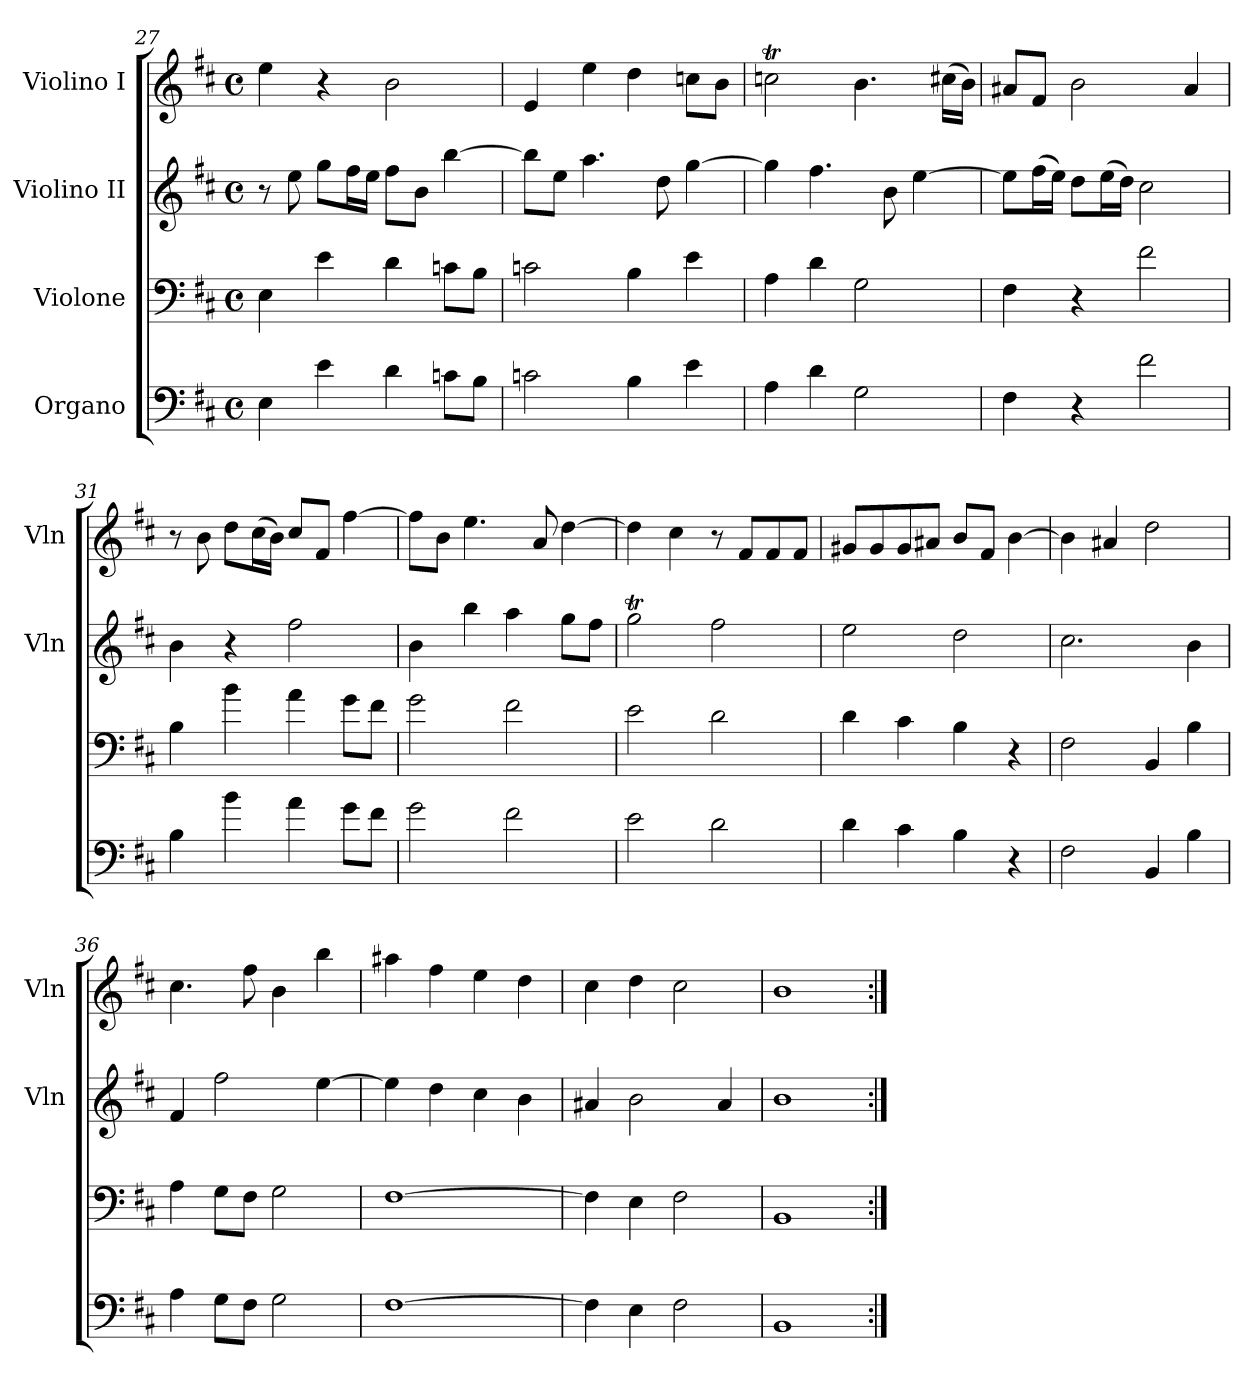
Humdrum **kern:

**kern	**kern	**kern	**kern
*part4	*part3	*part2	*part1
*staff4	*staff3	*staff2	*staff1
*I"Organo	*I"Violone	*I"Violino II	*I"Violino I
*	*	*I'Vln	*I'Vln
*clefF4	*clefF4	*clefG2	*clefG2
*k[f#c#]	*k[f#c#]	*k[f#c#]	*k[f#c#]
*b:	*b:	*b:	*b:
*M4/4	*M4/4	*M4/4	*M4/4
*met(c)	*met(c)	*met(c)	*met(c)
=27	=27	=27	=27
4E	4E	8r	4ee
.	.	8ee	.
4e	4e	8ggL	4r
.	.	16ff#L	.
.	.	16eeJJ	.
4d	4d	8ff#L	2b
.	.	8bJ	.
8cnL	8cnL	[4bb	.
8BJ	8BJ	.	.
=28	=28	=28	=28
2cn	2cn	8bbL]	4e
.	.	8eeJ	.
.	.	4.aa	4ee
4B	4B	.	4dd
.	.	8dd	.
4e	4e	[4gg	8ccnL
.	.	.	8bJ
=29	=29	=29	=29
4A	4A	4gg]	2ccnT
4d	4d	4.ff#	.
2G	2G	.	4.b
.	.	8b	.
.	.	[4ee	.
.	.	.	(16cc#XLL
.	.	.	16bJJ)
=30	=30	=30	=30
4F#	4F#	8eeL]	8a#XL
.	.	(16ff#L	8f#J
.	.	16eeJJ)	.
4r	4r	8ddL	2b
.	.	(16eeL	.
.	.	16ddJJ)	.
2f#	2f#	2cc#	.
.	.	.	4a#
=31	=31	=31	=31
4B	4B	4b	8r
.	.	.	8b
4b	4b	4r	8ddL
.	.	.	(16cc#L
.	.	.	16bJJ)
4a	4a	2ff#	8cc#L
.	.	.	8f#J
8gL	8gL	.	[4ff#
8f#J	8f#J	.	.
=32	=32	=32	=32
2g	2g	4b	8ff#L]
.	.	.	8bJ
.	.	4bb	4.ee
2f#	2f#	4aa	.
.	.	.	8a
.	.	8ggL	[4dd
.	.	8ff#J	.
=33	=33	=33	=33
2e	2e	2ggT	4dd]
.	.	.	4cc#
2d	2d	2ff#	8r
.	.	.	8f#L
.	.	.	8f#
.	.	.	8f#J
=34	=34	=34	=34
4d	4d	2ee	8g#XL
.	.	.	8g#
4c#	4c#	.	8g#
.	.	.	8a#XJ
4B	4B	2dd	8bL
.	.	.	8f#J
4r	4r	.	[4b
=35	=35	=35	=35
2F#	2F#	2.cc#	4b]
.	.	.	4a#X
4BB	4BB	.	2dd
4B	4B	4b	.
=36	=36	=36	=36
4A	4A	4f#	4.cc#
8GL	8GL	2ff#	.
8F#J	8F#J	.	8ff#
2G	2G	.	4b
.	.	[4ee	4bb
=37	=37	=37	=37
[1F#	[1F#	4ee]	4aa#X
.	.	4dd	4ff#
.	.	4cc#	4ee
.	.	4b	4dd
=38	=38	=38	=38
4F#]	4F#]	4a#X	4cc#
4E	4E	2b	4dd
2F#	2F#	.	2cc#
.	.	4a#	.
=39	=39	=39	=39
1BB	1BB	1b	1b
=:|!	=:|!	=:|!	=:|!
*-	*-	*-	*-
